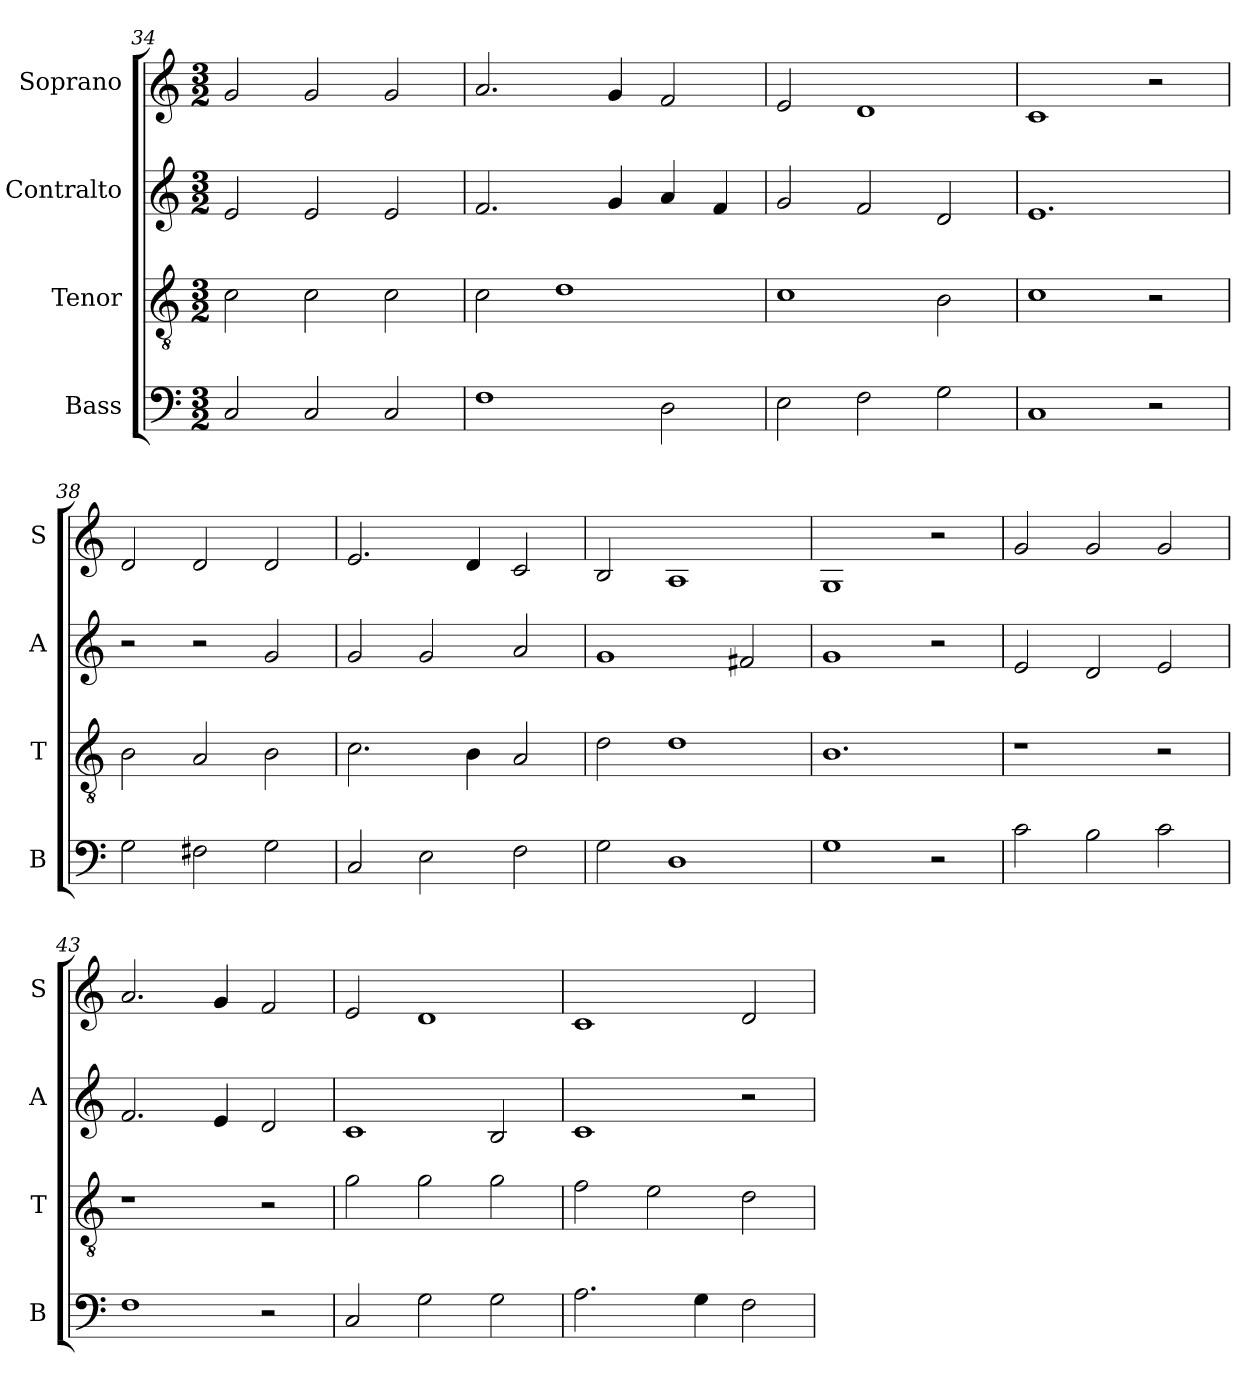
**kern	**kern	**kern	**kern
*part4	*part3	*part2	*part1
*staff4	*staff3	*staff2	*staff1
*I"Bass	*I"Tenor	*I"Contralto	*I"Soprano
*I'B	*I'T	*I'A	*I'S
*clefF4	*clefGv2	*clefG2	*clefG2
*k[]	*k[]	*k[]	*k[]
*G:mix	*G:mix	*G:mix	*G:mix
*M3/2	*M3/2	*M3/2	*M3/2
=34	=34	=34	=34
2C	2c	2e	2g
2C	2c	2e	2g
2C	2c	2e	2g
=35	=35	=35	=35
1F	2c	2.f	2.a
.	1d	.	.
.	.	4g	4g
2D	.	4a	2f
.	.	4f	.
=36	=36	=36	=36
2E	1c	2g	2e
2F	.	2f	1d
2G	2B	2d	.
=37	=37	=37	=37
1C	1c	1.e	1c
2r	2r	.	2r
=38	=38	=38	=38
2G	2B	2r	2d
2F#X	2A	2r	2d
2G	2B	2g	2d
=39	=39	=39	=39
2C	2.c	2g	2.e
2E	.	2g	.
.	4B	.	4d
2F	2A	2a	2c
=40	=40	=40	=40
2G	2d	1g	2B
1D	1d	.	1A
.	.	2f#X	.
=41	=41	=41	=41
1G	1.B	1g	1G
2r	.	2r	2r
=42	=42	=42	=42
2c	1r	2e	2g
2B	.	2d	2g
2c	2r	2e	2g
=43	=43	=43	=43
1F	1r	2.f	2.a
.	.	4e	4g
2r	2r	2d	2f
=44	=44	=44	=44
2C	2g	1c	2e
2G	2g	.	1d
2G	2g	2B	.
=45	=45	=45	=45
2.A	2f	1c	1c
.	2e	.	.
4G	.	.	.
2F	2d	2r	2d
=	=	=	=
*-	*-	*-	*-
